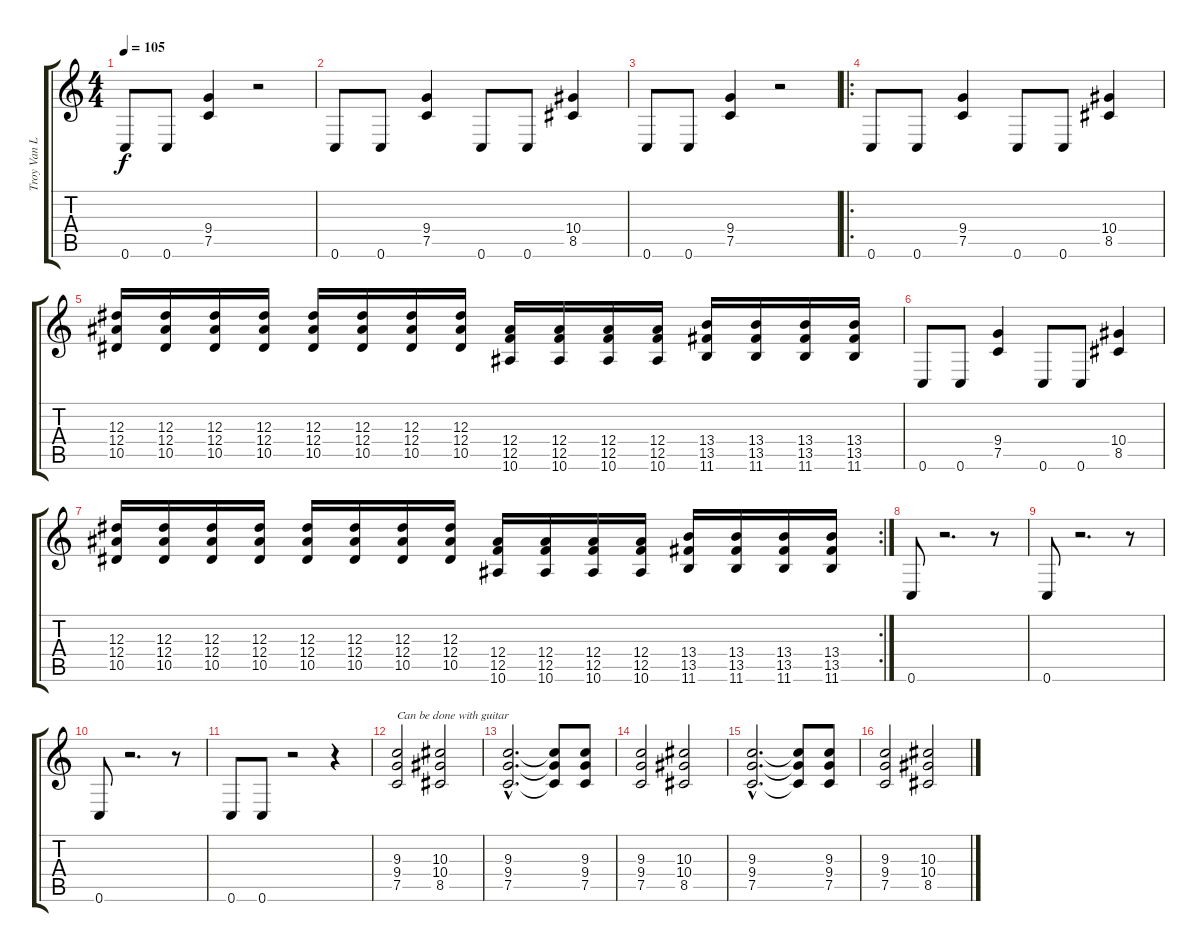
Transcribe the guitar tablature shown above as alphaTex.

\track ("Troy Van Leeuwen" "Troy Van L") {instrument overdrivenguitar}
\staff {score tabs}
\tuning (C4 G3 Eb3 Bb2 F2 C2) {hide}
\ts (4 4)
\tempo 105
\clef g2
\ks c
0.6.8{dy f} 0.6.8 (9.4 7.5).4 r.2 |
0.6.8 0.6.8 (9.4 7.5).4 0.6.8 0.6.8 (10.4 8.5).4 |
0.6.8 0.6.8 (9.4 7.5).4 r.2 |
\ro
0.6.8 0.6.8 (9.4 7.5).4 0.6.8 0.6.8 (10.4 8.5).4 |
(12.3 12.4 10.5).16 (12.3 12.4 10.5).16 (12.3 12.4 10.5).16 (12.3 12.4 10.5).16 (12.3 12.4 10.5).16 (12.3 12.4 10.5).16 (12.3 12.4 10.5).16 (12.3 12.4 10.5).16 (12.4 12.5 10.6).16 (12.4 12.5 10.6).16 (12.4 12.5 10.6).16 (12.4 12.5 10.6).16 (13.4 13.5 11.6).16 (13.4 13.5 11.6).16 (13.4 13.5 11.6).16 (13.4 13.5 11.6).16 |
0.6.8 0.6.8 (9.4 7.5).4 0.6.8 0.6.8 (10.4 8.5).4 |
\rc 2
(12.3 12.4 10.5).16 (12.3 12.4 10.5).16 (12.3 12.4 10.5).16 (12.3 12.4 10.5).16 (12.3 12.4 10.5).16 (12.3 12.4 10.5).16 (12.3 12.4 10.5).16 (12.3 12.4 10.5).16 (12.4 12.5 10.6).16 (12.4 12.5 10.6).16 (12.4 12.5 10.6).16 (12.4 12.5 10.6).16 (13.4 13.5 11.6).16 (13.4 13.5 11.6).16 (13.4 13.5 11.6).16 (13.4 13.5 11.6).16 |
0.6.8 r.2{d} r.8 |
0.6.8 r.2{d} r.8 |
0.6.8 r.2{d} r.8 |
0.6.8 0.6.8 r.2 r.4 |
(9.3 9.4 7.5).2{txt "Can be done with guitar" instrument drawbarorgan} (10.3 10.4 8.5).2 |
(9.3{hac} 9.4{hac} 7.5{hac}).2{d} (9.3{t} 9.4{t} 7.5{t}).8 (9.3 9.4 7.5).8 |
(9.3 9.4 7.5).2{instrument drawbarorgan} (10.3 10.4 8.5).2 |
(9.3{hac} 9.4{hac} 7.5{hac}).2{d} (9.3{t} 9.4{t} 7.5{t}).8 (9.3 9.4 7.5).8 |
(9.3 9.4 7.5).2{instrument drawbarorgan} (10.3 10.4 8.5).2
